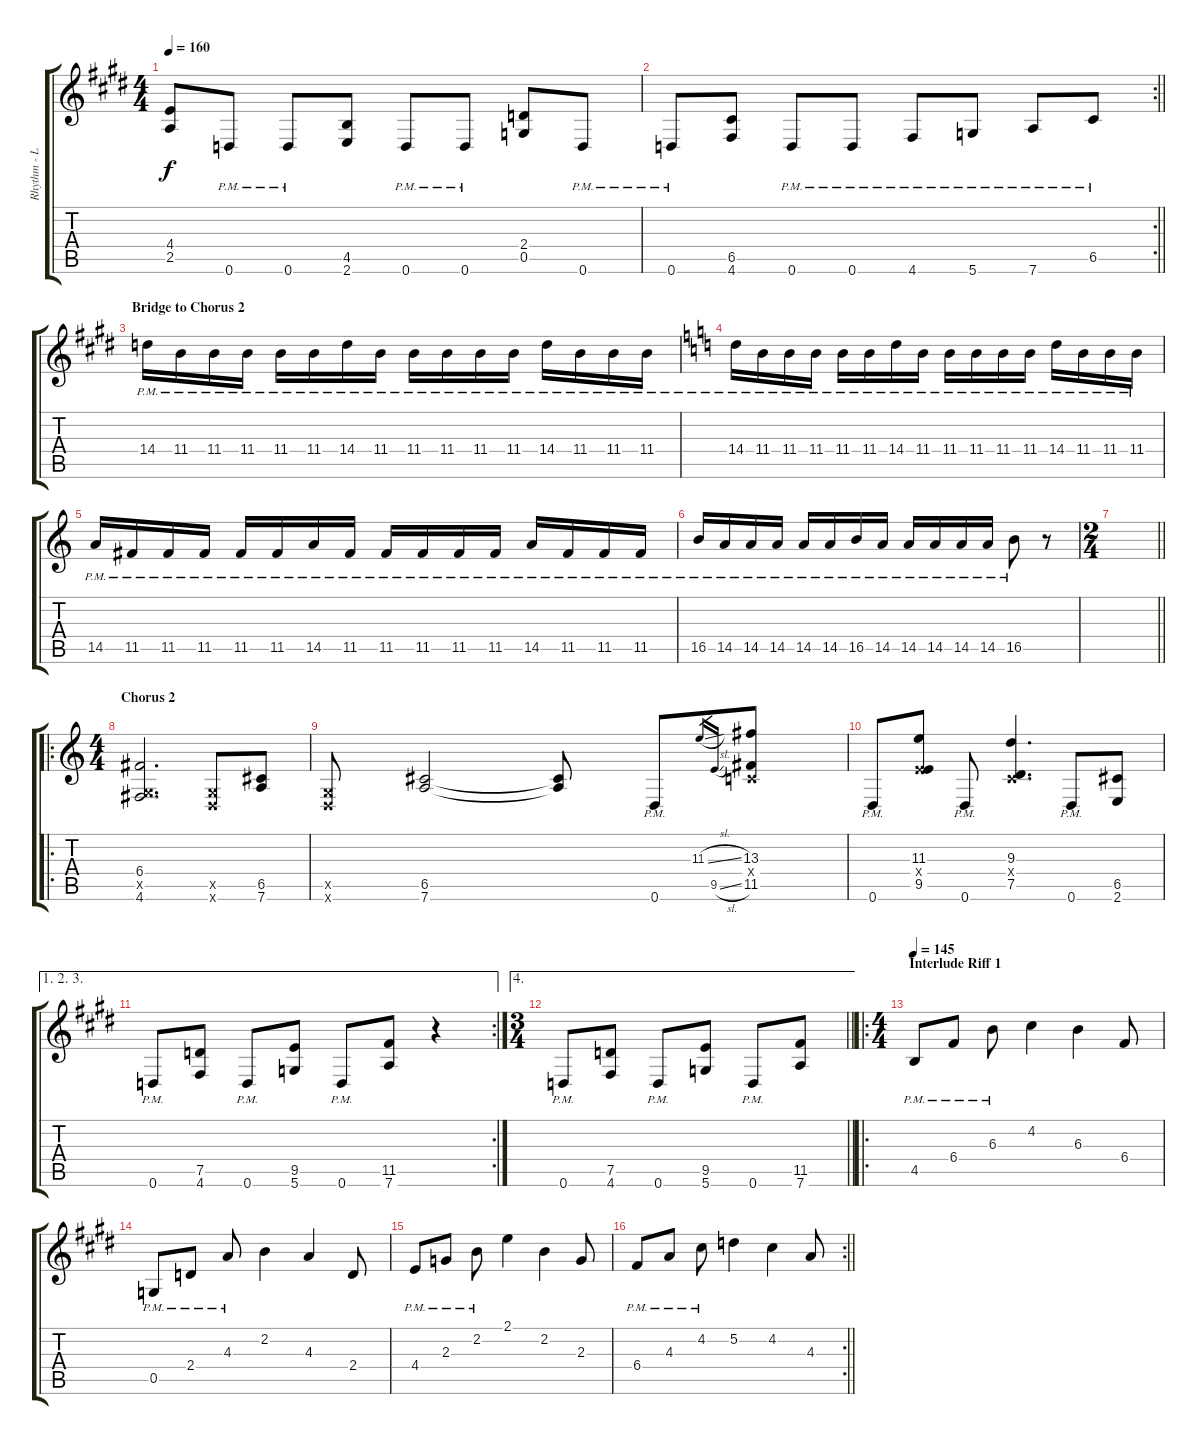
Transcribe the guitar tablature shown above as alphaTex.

\track ("Rhythm - Left" "Rhythm - L") {instrument distortionguitar}
\staff {score tabs}
\tuning (D4 A3 F3 C3 G2 D2) {hide}
\ts (4 4)
\tempo 160
\clef g2
\ks e
(4.4 2.5).8{dy f} 0.6{pm}.8 0.6{pm}.8 (4.5 2.6).8 0.6{pm}.8 0.6{pm}.8 (2.4 0.5).8 0.6{pm}.8 |
\rc 2
\barLineRight lightlight
0.6{pm}.8 (6.5 4.6).8 0.6{pm}.8 0.6{pm}.8 4.6{pm}.8 5.6{pm}.8 7.6{pm}.8 6.5{pm}.8 |
\section ("" "Bridge to Chorus 2")
14.4{pm}.16 11.4{pm}.16 11.4{pm}.16 11.4{pm}.16 11.4{pm}.16 11.4{pm}.16 14.4{pm}.16 11.4{pm}.16 11.4{pm}.16 11.4{pm}.16 11.4{pm}.16 11.4{pm}.16 14.4{pm}.16 11.4{pm}.16 11.4{pm}.16 11.4{pm}.16 |
\ks c
14.4{pm}.16 11.4{pm}.16 11.4{pm}.16 11.4{pm}.16 11.4{pm}.16 11.4{pm}.16 14.4{pm}.16 11.4{pm}.16 11.4{pm}.16 11.4{pm}.16 11.4{pm}.16 11.4{pm}.16 14.4{pm}.16 11.4{pm}.16 11.4{pm}.16 11.4{pm}.16 |
14.5{pm}.16 11.5{pm}.16 11.5{pm}.16 11.5{pm}.16 11.5{pm}.16 11.5{pm}.16 14.5{pm}.16 11.5{pm}.16 11.5{pm}.16 11.5{pm}.16 11.5{pm}.16 11.5{pm}.16 14.5{pm}.16 11.5{pm}.16 11.5{pm}.16 11.5{pm}.16 |
16.5{pm}.16 14.5{pm}.16 14.5{pm}.16 14.5{pm}.16 14.5{pm}.16 14.5{pm}.16 16.5{pm}.16 14.5{pm}.16 14.5{pm}.16 14.5{pm}.16 14.5{pm}.16 14.5{pm}.16 16.5{pm}.8 r.8 |
\ts (2 4)
\barLineRight lightlight
|
\ro
\ts (4 4)
\section ("" "Chorus 2")
(6.4 0.5{x} 4.6).2{d} (0.5{x} 0.6{x}).8 (6.5 7.6).8 |
(0.5{x} 0.6{x}).8 (6.5 7.6).2 (6.5{t} 7.6{t}).8 0.6{pm}.8 11.3{sl}.16{gr} 9.5{sl}.16{gr} (13.3 0.4{x} 11.5).8 |
0.6{pm}.8 (11.3 4.4{x} 9.5).8 0.6{pm}.8 (9.3 0.4{x} 7.5).4{d} 0.6{pm}.8 (6.5 2.6).8 |
\ae (1 2 3)
\rc 2
\ks e
0.6{pm}.8 (7.5 4.6).8 0.6{pm}.8 (9.5 5.6).8 0.6{pm}.8 (11.5 7.6).8 r.4 |
\ae 4
\ts (3 4)
\barLineRight lightlight
0.6{pm}.8 (7.5 4.6).8 0.6{pm}.8 (9.5 5.6).8 0.6{pm}.8 (11.5 7.6).8 |
\ro
\ts (4 4)
\section ("" "Interlude Riff 1")
\tempo 145
4.5{pm}.8 6.4{pm}.8 6.3{pm}.8 4.2.4 6.3.4 6.4.8 |
0.5{pm}.8 2.4{pm}.8 4.3{pm}.8 2.2.4 4.3.4 2.4.8 |
4.4{pm}.8 2.3{pm}.8 2.2{pm}.8 2.1.4 2.2.4 2.3.8 |
\rc 2
\barLineRight lightlight
6.4{pm}.8 4.3{pm}.8 4.2{pm}.8 5.2.4 4.2.4 4.3.8
